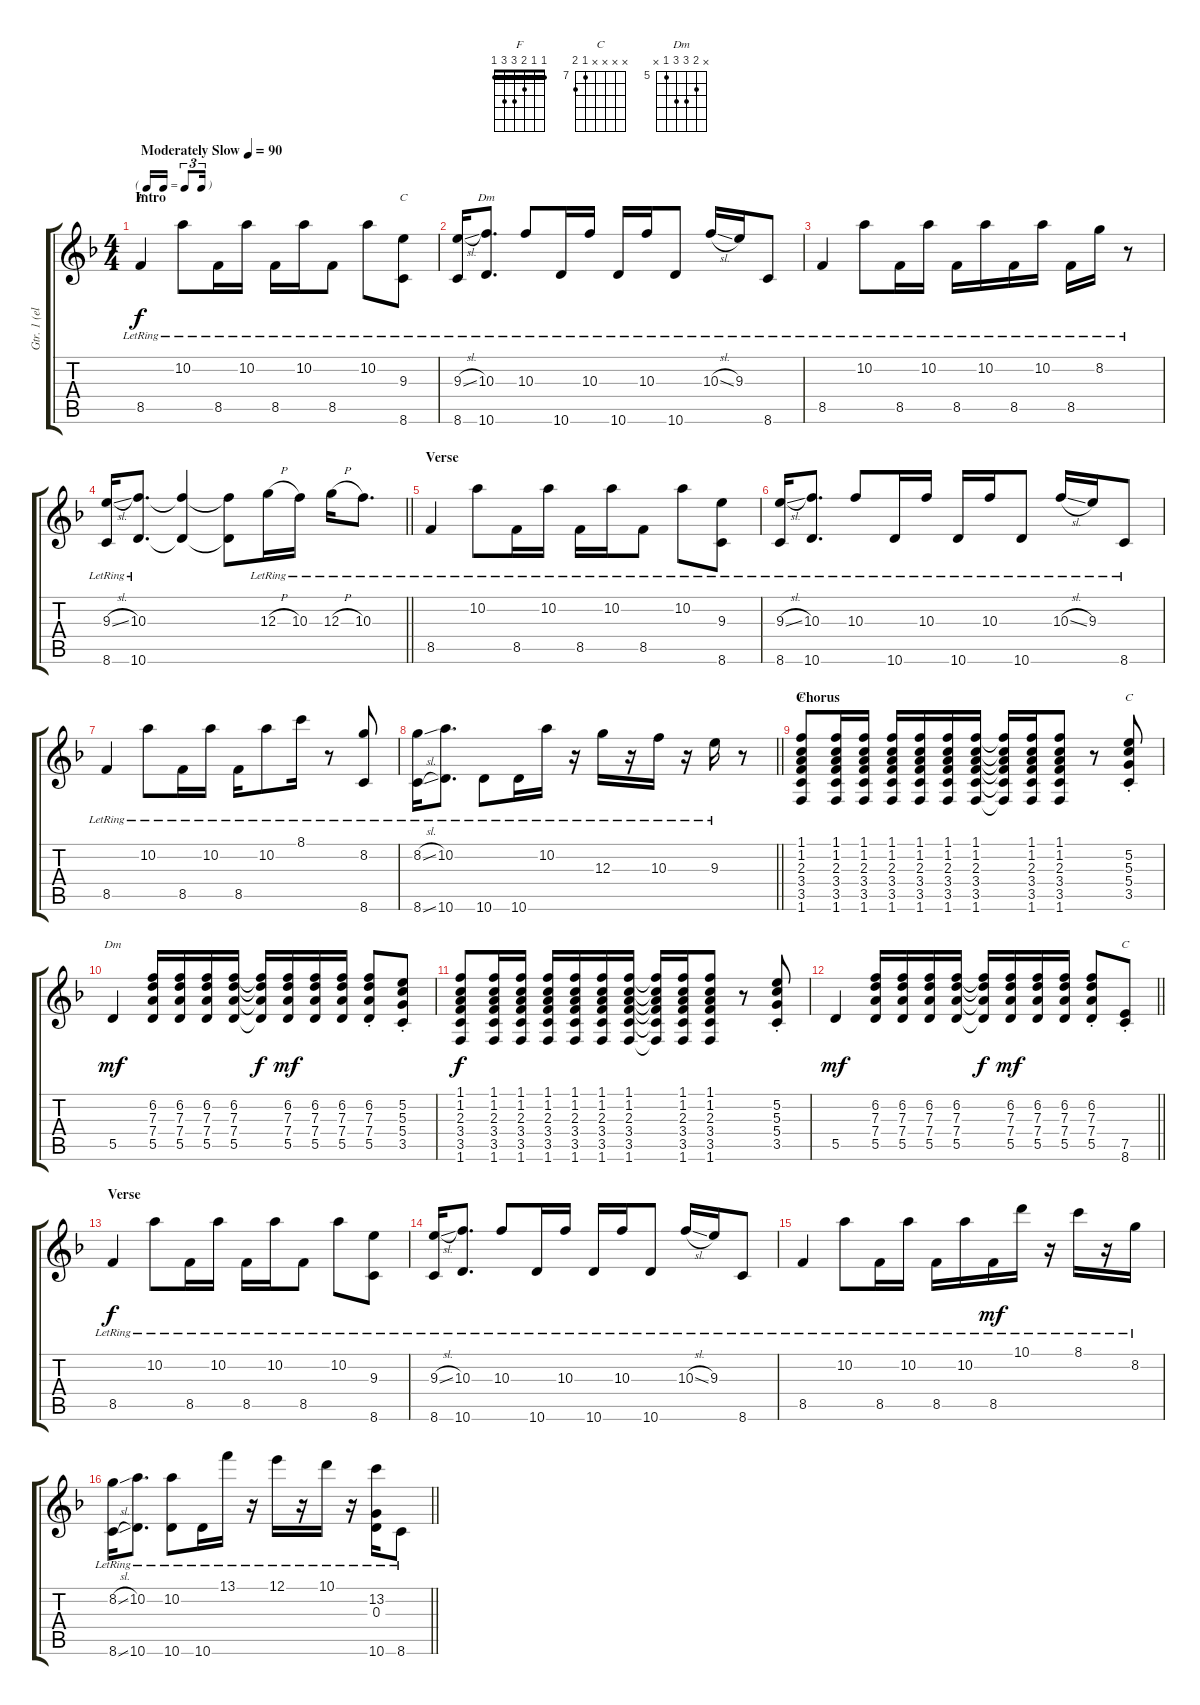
\track ("Gtr. 1 (elec.)" "Gtr. 1 (el") {instrument electricguitarjazz}
\staff {score tabs}
\tuning (E4 B3 G3 D3 A2 E2) {hide}
\chord ("F" x 10 x x 8 x) {firstfret 8}
\chord ("C" x x 9 x x 8) {firstfret 8}
\chord ("Dm" x x 10 x x 10) {firstfret 10 barre 10}
\chord ("F" 1 1 2 3 3 1) {barre 1}
\chord ("C" x 5 5 5 3 x) {barre 5}
\chord ("Dm" x 6 7 7 5 x) {firstfret 5}
\chord ("C" x x x x 7 8) {firstfret 7}
\ts (4 4)
\tf triplet16th
\section ("" "Intro")
\tempo (90 "Moderately Slow")
\clef g2
\ks f
8.5{lr}.4{ch "F" dy f instrument electricguitarjazz} 10.2{lr}.8 8.5{lr}.16 10.2{lr}.16 8.5{lr}.16 10.2{lr}.16 8.5{lr}.8 10.2{lr}.8 (9.3{lr} 8.6{lr}).8{ch "C"} |
(9.3{sl lr} 8.6{lr}).16 (10.3{lr} 10.6{lr}).8{d ch "Dm"} 10.3{lr}.8 10.6{lr}.16 10.3{lr}.16 10.6{lr}.16 10.3{lr}.16 10.6{lr}.8 10.3{sl lr}.16 9.3{lr}.16 8.6{lr}.8 |
8.5{lr}.4 10.2{lr}.8 8.5{lr}.16 10.2{lr}.16 8.5{lr}.16 10.2{lr}.16 8.5{lr}.16 10.2{lr}.16 8.5{lr}.16 8.2{lr}.16 r.8 |
\barLineRight lightlight
(9.3{sl lr} 8.6{lr}).16 (10.3{lr} 10.6{lr}).8{d} (10.3{t} 10.6{t}).4 (10.3{t} 10.6{t}).8 12.3{h lr}.16 10.3{lr}.16 12.3{h lr}.16 10.3{lr}.8{d} |
\section ("" "Verse")
8.5{lr}.4 10.2{lr}.8 8.5{lr}.16 10.2{lr}.16 8.5{lr}.16 10.2{lr}.16 8.5{lr}.8 10.2{lr}.8 (9.3{lr} 8.6{lr}).8 |
(9.3{sl lr} 8.6{lr}).16 (10.3{lr} 10.6{lr}).8{d} 10.3{lr}.8 10.6{lr}.16 10.3{lr}.16 10.6{lr}.16 10.3{lr}.16 10.6{lr}.8 10.3{sl lr}.16 9.3{lr}.16 8.6{lr}.8 |
8.5{lr}.4 10.2{lr}.8 8.5{lr}.16 10.2{lr}.16 8.5{lr}.16 10.2{lr}.8 8.1{lr}.16 r.8 (8.2{lr} 8.6{lr}).8 |
\barLineRight lightlight
(8.2{sl lr} 8.6{sl lr}).16 (10.2{lr} 10.6{lr}).8{d} 10.6{lr}.8 10.6{lr}.16 10.2{lr}.16 r.16 12.3{lr}.16 r.16 10.3{lr}.16 r.16 9.3{lr}.16 r.8 |
\section ("" "Chorus")
(1.1 1.2 2.3 3.4 3.5 1.6).8{ch "F"} (1.1 1.2 2.3 3.4 3.5 1.6).16 (1.1 1.2 2.3 3.4 3.5 1.6).16 (1.1 1.2 2.3 3.4 3.5 1.6).16 (1.1 1.2 2.3 3.4 3.5 1.6).16 (1.1 1.2 2.3 3.4 3.5 1.6).16 (1.1 1.2 2.3 3.4 3.5 1.6).16 (1.1{t} 1.2{t} 2.3{t} 3.4{t} 3.5{t} 1.6{t}).16 (1.1 1.2 2.3 3.4 3.5 1.6).16 (1.1 1.2 2.3 3.4 3.5 1.6).8 r.8 (5.2{st} 5.3{st} 5.4{st} 3.5{st}).8{ch "C"} |
5.5.4{ch "Dm" dy mf} (6.2 7.3 7.4 5.5).16 (6.2 7.3 7.4 5.5).16 (6.2 7.3 7.4 5.5).16 (6.2 7.3 7.4 5.5).16 (6.2{t} 7.3{t} 7.4{t} 5.5{t}).16{dy f} (6.2 7.3 7.4 5.5).16{dy mf} (6.2 7.3 7.4 5.5).16 (6.2 7.3 7.4 5.5).16 (6.2{st} 7.3{st} 7.4{st} 5.5{st}).8 (5.2{st} 5.3{st} 5.4{st} 3.5{st}).8 |
(1.1 1.2 2.3 3.4 3.5 1.6).8{dy f} (1.1 1.2 2.3 3.4 3.5 1.6).16 (1.1 1.2 2.3 3.4 3.5 1.6).16 (1.1 1.2 2.3 3.4 3.5 1.6).16 (1.1 1.2 2.3 3.4 3.5 1.6).16 (1.1 1.2 2.3 3.4 3.5 1.6).16 (1.1 1.2 2.3 3.4 3.5 1.6).16 (1.1{t} 1.2{t} 2.3{t} 3.4{t} 3.5{t} 1.6{t}).16 (1.1 1.2 2.3 3.4 3.5 1.6).16 (1.1 1.2 2.3 3.4 3.5 1.6).8 r.8 (5.2{st} 5.3{st} 5.4{st} 3.5{st}).8 |
\barLineRight lightlight
5.5.4{dy mf} (6.2 7.3 7.4 5.5).16 (6.2 7.3 7.4 5.5).16 (6.2 7.3 7.4 5.5).16 (6.2 7.3 7.4 5.5).16 (6.2{t} 7.3{t} 7.4{t} 5.5{t}).16{dy f} (6.2 7.3 7.4 5.5).16{dy mf} (6.2 7.3 7.4 5.5).16 (6.2 7.3 7.4 5.5).16 (6.2{st} 7.3{st} 7.4{st} 5.5{st}).8 (7.5{st} 8.6{st}).8{ch "C"} |
\section ("" "Verse")
8.5{lr}.4{dy f} 10.2{lr}.8 8.5{lr}.16 10.2{lr}.16 8.5{lr}.16 10.2{lr}.16 8.5{lr}.8 10.2{lr}.8 (9.3{lr} 8.6{lr}).8 |
(9.3{sl lr} 8.6{lr}).16 (10.3{lr} 10.6{lr}).8{d} 10.3{lr}.8 10.6{lr}.16 10.3{lr}.16 10.6{lr}.16 10.3{lr}.16 10.6{lr}.8 10.3{sl lr}.16 9.3{lr}.16 8.6{lr}.8 |
8.5{lr}.4 10.2{lr}.8 8.5{lr}.16 10.2{lr}.16 8.5{lr}.16 10.2{lr}.16 8.5{lr}.16{dy mf} 10.1{lr}.16 r.16 8.1{lr}.16 r.16 8.2{lr}.16 |
\barLineRight lightlight
(8.2{sl lr} 8.6{sl lr}).16 (10.2{lr} 10.6{lr}).8{d} (10.2{lr} 10.6{lr}).8 10.6{lr}.16 13.1{lr}.16 r.16 12.1{lr}.16 r.16 10.1{lr}.16 r.16 (13.2{lr} 0.3{lr} 10.6{lr}).16 8.6{lr}.8
